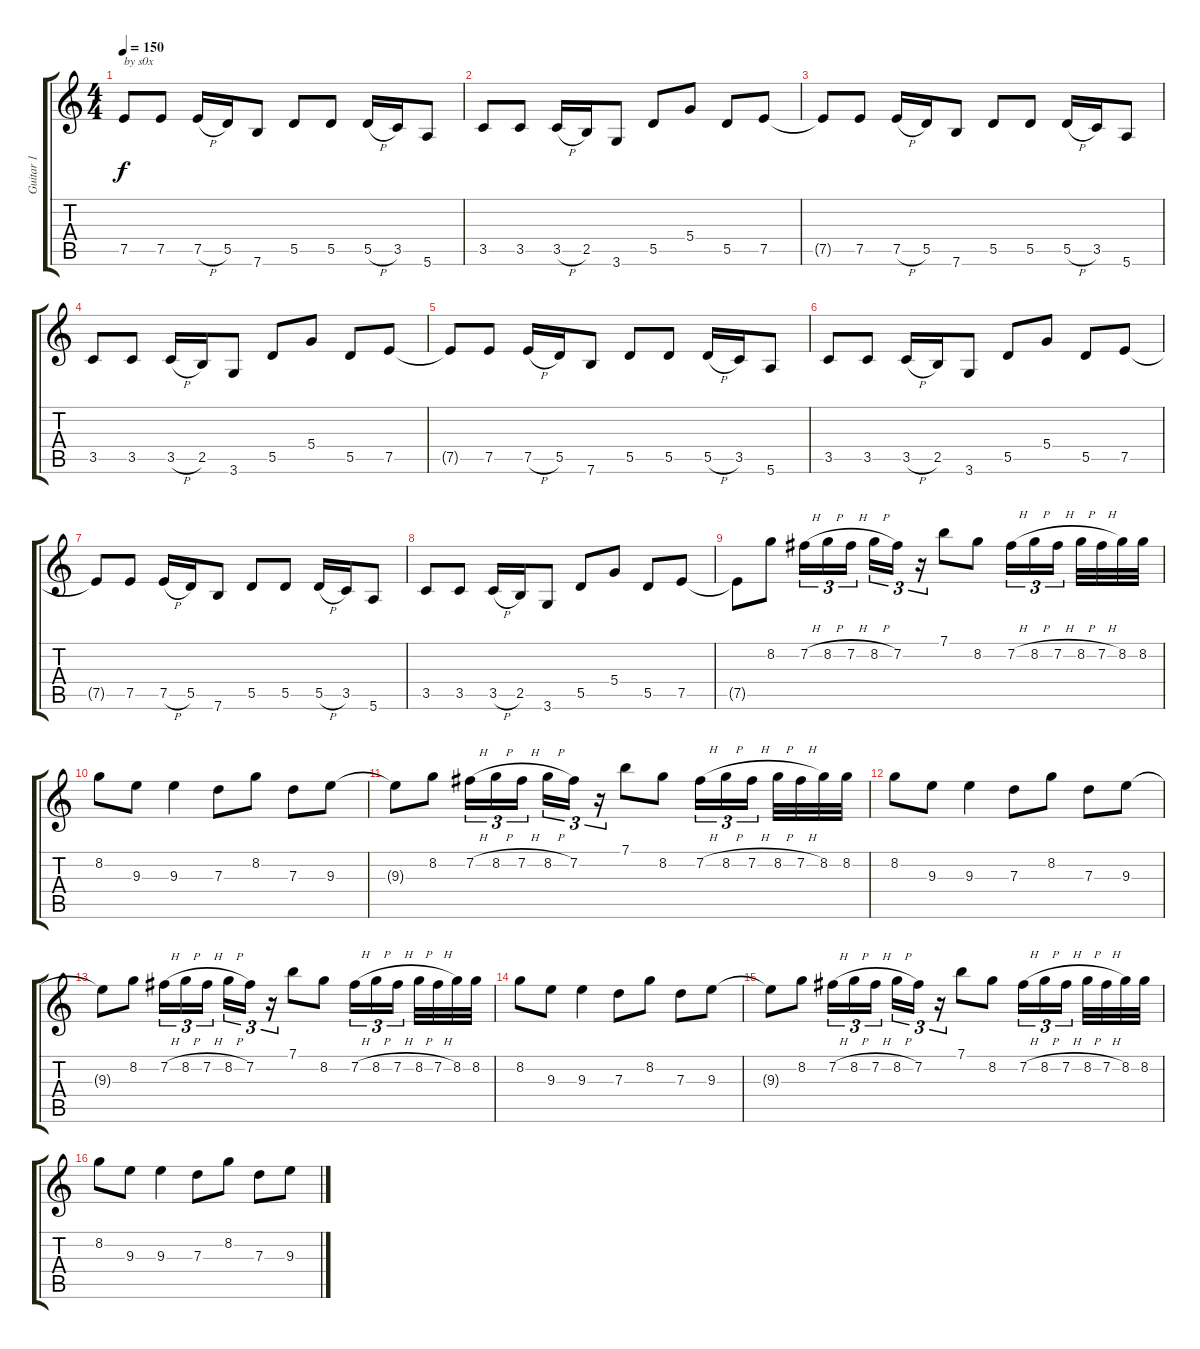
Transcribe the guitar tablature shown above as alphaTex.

\track ("Guitar 1" "Guitar 1") {instrument distortionguitar}
\staff {score tabs}
\tuning (E4 B3 G3 D3 A2 E2) {hide}
\ts (4 4)
\tempo 150
\clef g2
\ks c
7.5.8{txt "by s0x" dy f instrument distortionguitar} 7.5.8 7.5{h}.16 5.5.16 7.6.8 5.5.8 5.5.8 5.5{h}.16 3.5.16 5.6.8 |
3.5.8 3.5.8 3.5{h}.16 2.5.16 3.6.8 5.5.8 5.4.8 5.5.8 7.5.8 |
7.5{t}.8 7.5.8 7.5{h}.16 5.5.16 7.6.8 5.5.8 5.5.8 5.5{h}.16 3.5.16 5.6.8 |
3.5.8 3.5.8 3.5{h}.16 2.5.16 3.6.8 5.5.8 5.4.8 5.5.8 7.5.8 |
7.5{t}.8 7.5.8 7.5{h}.16 5.5.16 7.6.8 5.5.8 5.5.8 5.5{h}.16 3.5.16 5.6.8 |
3.5.8 3.5.8 3.5{h}.16 2.5.16 3.6.8 5.5.8 5.4.8 5.5.8 7.5.8 |
7.5{t}.8 7.5.8 7.5{h}.16 5.5.16 7.6.8 5.5.8 5.5.8 5.5{h}.16 3.5.16 5.6.8 |
3.5.8 3.5.8 3.5{h}.16 2.5.16 3.6.8 5.5.8 5.4.8 5.5.8 7.5.8 |
7.5{t}.8 8.2.8 7.2{h}.16{tu (3 2)} 8.2{h}.16{tu (3 2)} 7.2{h}.16{tu (3 2)} 8.2{h}.16{tu (3 2)} 7.2.16{tu (3 2)} r.16{tu (3 2)} 7.1.8 8.2.8 7.2{h}.16{tu (3 2)} 8.2{h}.16{tu (3 2)} 7.2{h}.16{tu (3 2)} 8.2{h}.32 7.2{h}.32 8.2.32 8.2.32 |
8.2.8 9.3.8 9.3.4 7.3.8 8.2.8 7.3.8 9.3.8 |
9.3{t}.8 8.2.8 7.2{h}.16{tu (3 2)} 8.2{h}.16{tu (3 2)} 7.2{h}.16{tu (3 2)} 8.2{h}.16{tu (3 2)} 7.2.16{tu (3 2)} r.16{tu (3 2)} 7.1.8 8.2.8 7.2{h}.16{tu (3 2)} 8.2{h}.16{tu (3 2)} 7.2{h}.16{tu (3 2)} 8.2{h}.32 7.2{h}.32 8.2.32 8.2.32 |
8.2.8 9.3.8 9.3.4 7.3.8 8.2.8 7.3.8 9.3.8 |
9.3{t}.8 8.2.8 7.2{h}.16{tu (3 2)} 8.2{h}.16{tu (3 2)} 7.2{h}.16{tu (3 2)} 8.2{h}.16{tu (3 2)} 7.2.16{tu (3 2)} r.16{tu (3 2)} 7.1.8 8.2.8 7.2{h}.16{tu (3 2)} 8.2{h}.16{tu (3 2)} 7.2{h}.16{tu (3 2)} 8.2{h}.32 7.2{h}.32 8.2.32 8.2.32 |
8.2.8 9.3.8 9.3.4 7.3.8 8.2.8 7.3.8 9.3.8 |
9.3{t}.8 8.2.8 7.2{h}.16{tu (3 2)} 8.2{h}.16{tu (3 2)} 7.2{h}.16{tu (3 2)} 8.2{h}.16{tu (3 2)} 7.2.16{tu (3 2)} r.16{tu (3 2)} 7.1.8 8.2.8 7.2{h}.16{tu (3 2)} 8.2{h}.16{tu (3 2)} 7.2{h}.16{tu (3 2)} 8.2{h}.32 7.2{h}.32 8.2.32 8.2.32 |
8.2.8 9.3.8 9.3.4 7.3.8 8.2.8 7.3.8 9.3.8
